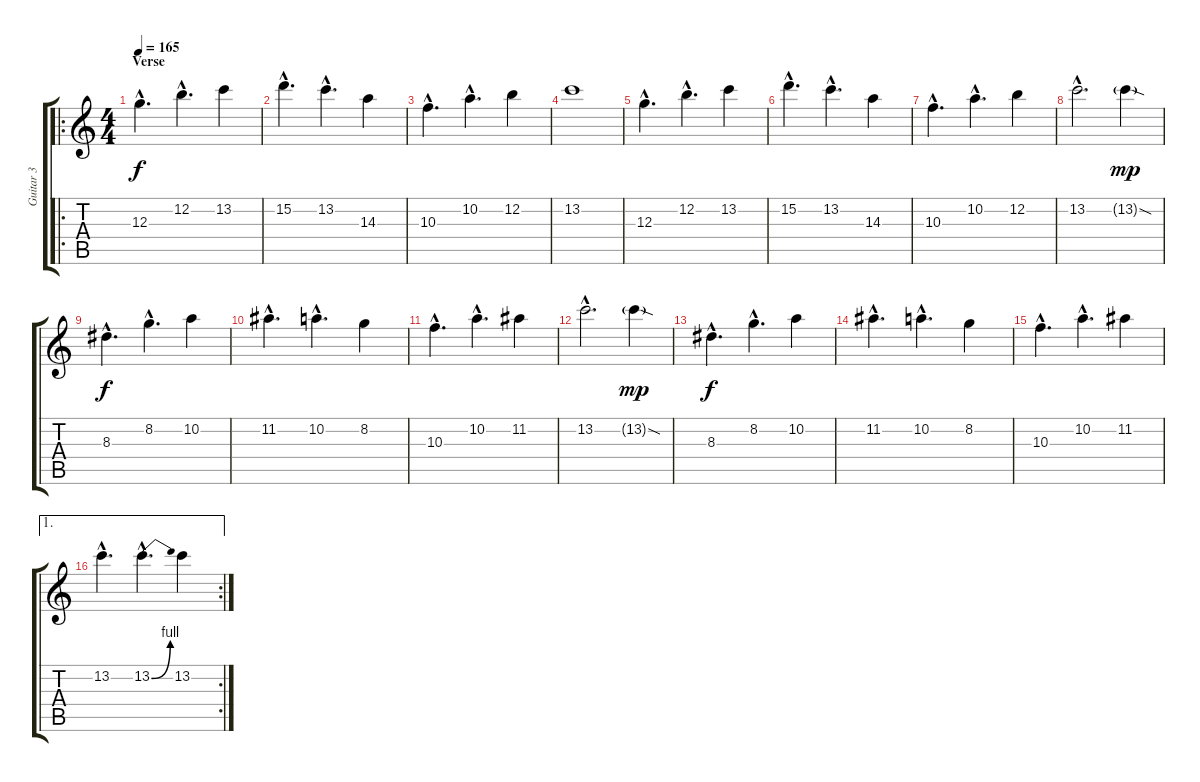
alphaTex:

\track ("Guitar 3" "Guitar 3") {instrument distortionguitar}
\staff {score tabs}
\tuning (E4 B3 G3 D3 A2 E2) {hide}
\ro
\ts (4 4)
\section ("" "Verse")
\tempo 165
\clef g2
\ks c
12.3{hac}.4{d dy f} 12.2{hac}.4{d} 13.2.4 |
15.2{hac}.4{d} 13.2{hac}.4{d} 14.3.4 |
10.3{hac}.4{d} 10.2{hac}.4{d} 12.2.4 |
13.2.1 |
12.3{hac}.4{d} 12.2{hac}.4{d} 13.2.4 |
15.2{hac}.4{d} 13.2{hac}.4{d} 14.3.4 |
10.3{hac}.4{d} 10.2{hac}.4{d} 12.2.4 |
13.2{hac}.2{d} 13.2{sod g}.4{dy mp} |
8.3{hac}.4{d dy f} 8.2{hac}.4{d} 10.2.4 |
11.2{hac}.4{d} 10.2{hac}.4{d} 8.2.4 |
10.3{hac}.4{d} 10.2{hac}.4{d} 11.2.4 |
13.2{hac}.2{d} 13.2{sod g}.4{dy mp} |
8.3{hac}.4{d dy f} 8.2{hac}.4{d} 10.2.4 |
11.2{hac}.4{d} 10.2{hac}.4{d} 8.2.4 |
10.3{hac}.4{d} 10.2{hac}.4{d} 11.2.4 |
\ae 1
\rc 2
13.2{hac}.4{d} 13.2{be (bend 0 0 60 4) hac}.4{d} 13.2.4
